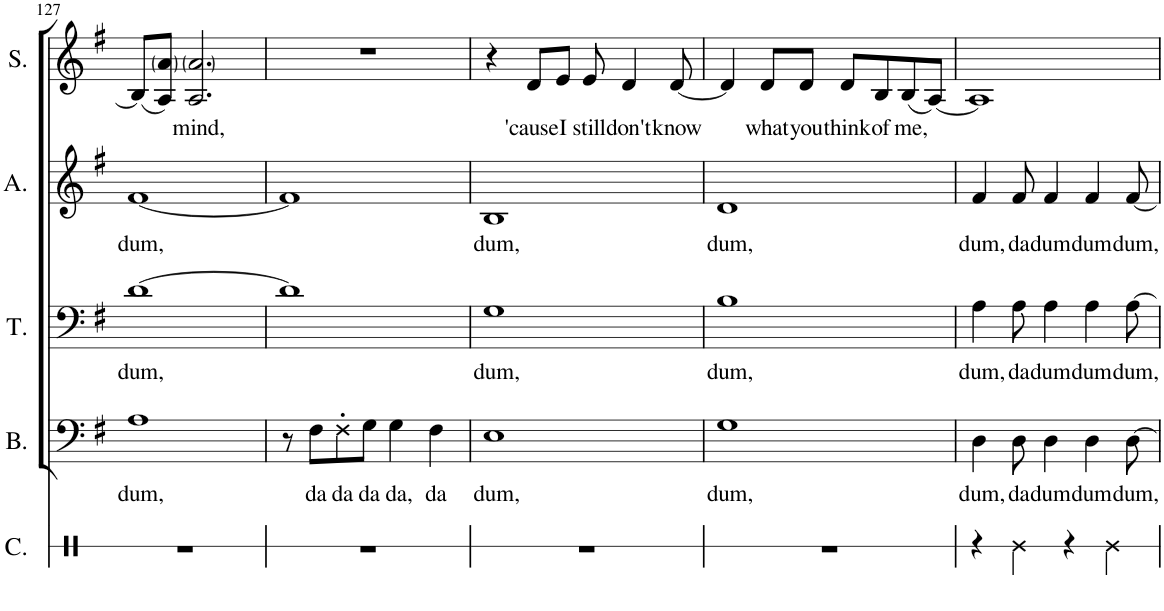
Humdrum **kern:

**kern	**kern	**text	**kern	**text	**kern	**text	**kern	**text
*part5	*part4	*part4	*part3	*part3	*part2	*part2	*part1	*part1
*staff5	*staff4	*staff4	*staff3	*staff3	*staff2	*staff2	*staff1	*staff1
*I"Claps	*I"Bass	*	*I"Tenor	*	*I"Alto	*	*I"Soprano	*
*I'C.	*I'B.	*	*I'T.	*	*I'A.	*	*I'S.	*
!!LO:PB:g=z
*clefX	*clefF4	*	*clefF4	*	*clefG2	*	*clefG2	*
*k[]	*k[f#]	*	*k[f#]	*	*k[f#]	*	*k[f#]	*
*M4/4	*M4/4	*	*M4/4	*	*M4/4	*	*M4/4	*
=127	=127	=127	=127	=127	=127	=127	=127	=127
!	!	!LO:LY:b	!	!LO:LY:b	!	!LO:LY:b	!	!
1r	1A	dum,	[1d	dum,	[1f#	dum,	(8B/L]	.
.	.	.	.	.	.	.	8A/ 8a/J)	.
!	!	!	!	!	!	!	!	!LO:LY:b
.	.	.	.	.	.	.	2.A/ 2.a/	mind,
=128	=128	=128	=128	=128	=128	=128	=128	=128
1r	8r	.	1d]	.	1f#]	.	1r	.
!	!	!LO:LY:b	!	!	!	!	!	!
.	8F#\L	da	.	.	.	.	.	.
!	!	!LO:LY:b	!	!	!	!	!	!
.	8F#'\	da	.	.	.	.	.	.
!	!	!LO:LY:b	!	!	!	!	!	!
.	8G\J	da	.	.	.	.	.	.
!	!	!LO:LY:b	!	!	!	!	!	!
.	4G\	da,	.	.	.	.	.	.
!	!	!LO:LY:b	!	!	!	!	!	!
.	4F#\	da	.	.	.	.	.	.
=129	=129	=129	=129	=129	=129	=129	=129	=129
!	!	!LO:LY:b	!	!LO:LY:b	!	!LO:LY:b	!	!
1r	1E	dum,	1G	dum,	1B	dum,	4r	.
!	!	!	!	!	!	!	!	!LO:LY:b
.	.	.	.	.	.	.	8d/L	'cause
!	!	!	!	!	!	!	!	!LO:LY:b
.	.	.	.	.	.	.	8e/J	I
!	!	!	!	!	!	!	!	!LO:LY:b
.	.	.	.	.	.	.	8e/	still
!	!	!	!	!	!	!	!	!LO:LY:b
.	.	.	.	.	.	.	4d/	don't
!	!	!	!	!	!	!	!	!LO:LY:b
.	.	.	.	.	.	.	[8d/	know
=130	=130	=130	=130	=130	=130	=130	=130	=130
!	!	!LO:LY:b	!	!LO:LY:b	!	!LO:LY:b	!	!
1r	1G	dum,	1B	dum,	1d	dum,	4d/]	.
!	!	!	!	!	!	!	!	!LO:LY:b
.	.	.	.	.	.	.	8d/L	what
!	!	!	!	!	!	!	!	!LO:LY:b
.	.	.	.	.	.	.	8d/J	you
!	!	!	!	!	!	!	!	!LO:LY:b
.	.	.	.	.	.	.	8d/L	think
!	!	!	!	!	!	!	!	!LO:LY:b
.	.	.	.	.	.	.	8B/	of
!	!	!	!	!	!	!	!	!LO:LY:b
.	.	.	.	.	.	.	(8B/	me,
.	.	.	.	.	.	.	[8A/J)	.
=131	=131	=131	=131	=131	=131	=131	=131	=131
!	!	!LO:LY:b	!	!LO:LY:b	!	!LO:LY:b	!	!
4r	4D\	dum,	4A\	dum,	4f#/	dum,	1A]	.
!	!	!LO:LY:b	!	!LO:LY:b	!	!LO:LY:b	!	!
4Re\	8D\	da	8A\	da	8f#/	da	.	.
!	!	!LO:LY:b	!	!LO:LY:b	!	!LO:LY:b	!	!
.	4D\	dum	4A\	dum	4f#/	dum	.	.
4r	.	.	.	.	.	.	.	.
!	!	!LO:LY:b	!	!LO:LY:b	!	!LO:LY:b	!	!
.	4D\	dum	4A\	dum	4f#/	dum	.	.
4Re\	.	.	.	.	.	.	.	.
!	!	!LO:LY:b	!	!LO:LY:b	!	!LO:LY:b	!	!
.	[8D\	dum,	[8A\	dum,	[8f#/	dum,	.	.
=	=	=	=	=	=	=	=	=
*-	*-	*-	*-	*-	*-	*-	*-	*-
